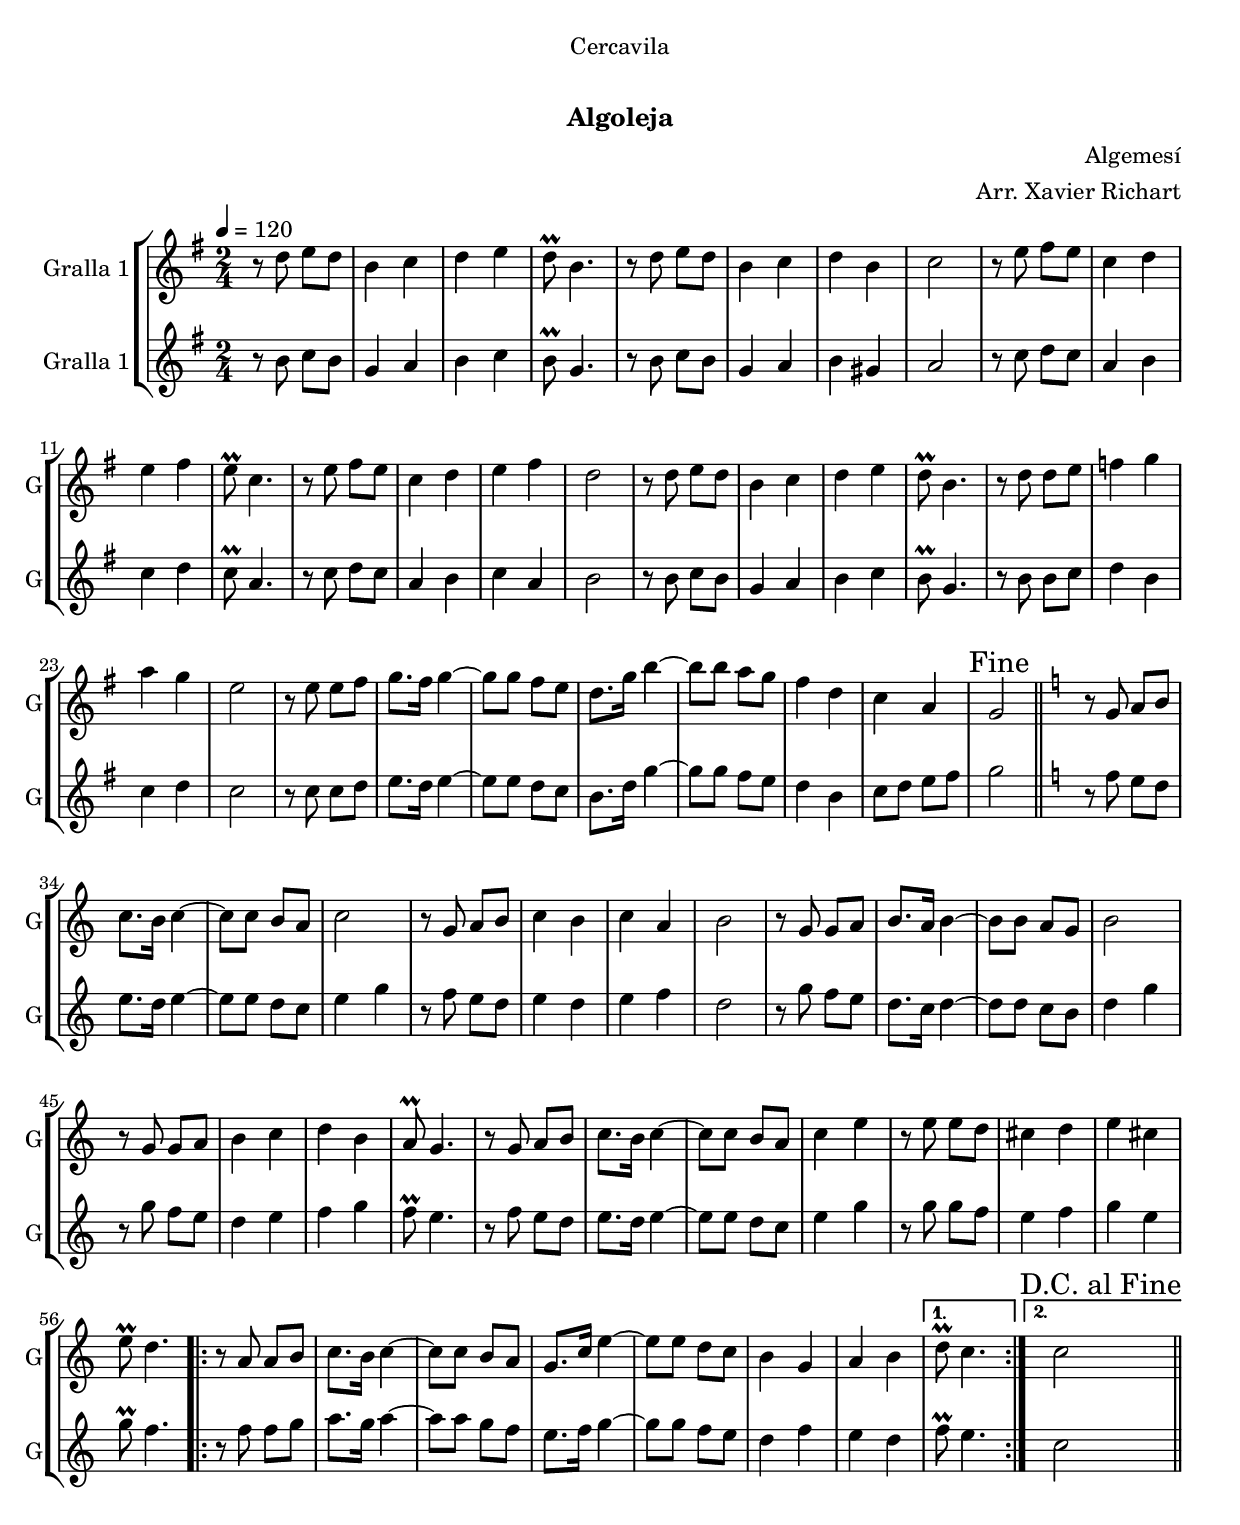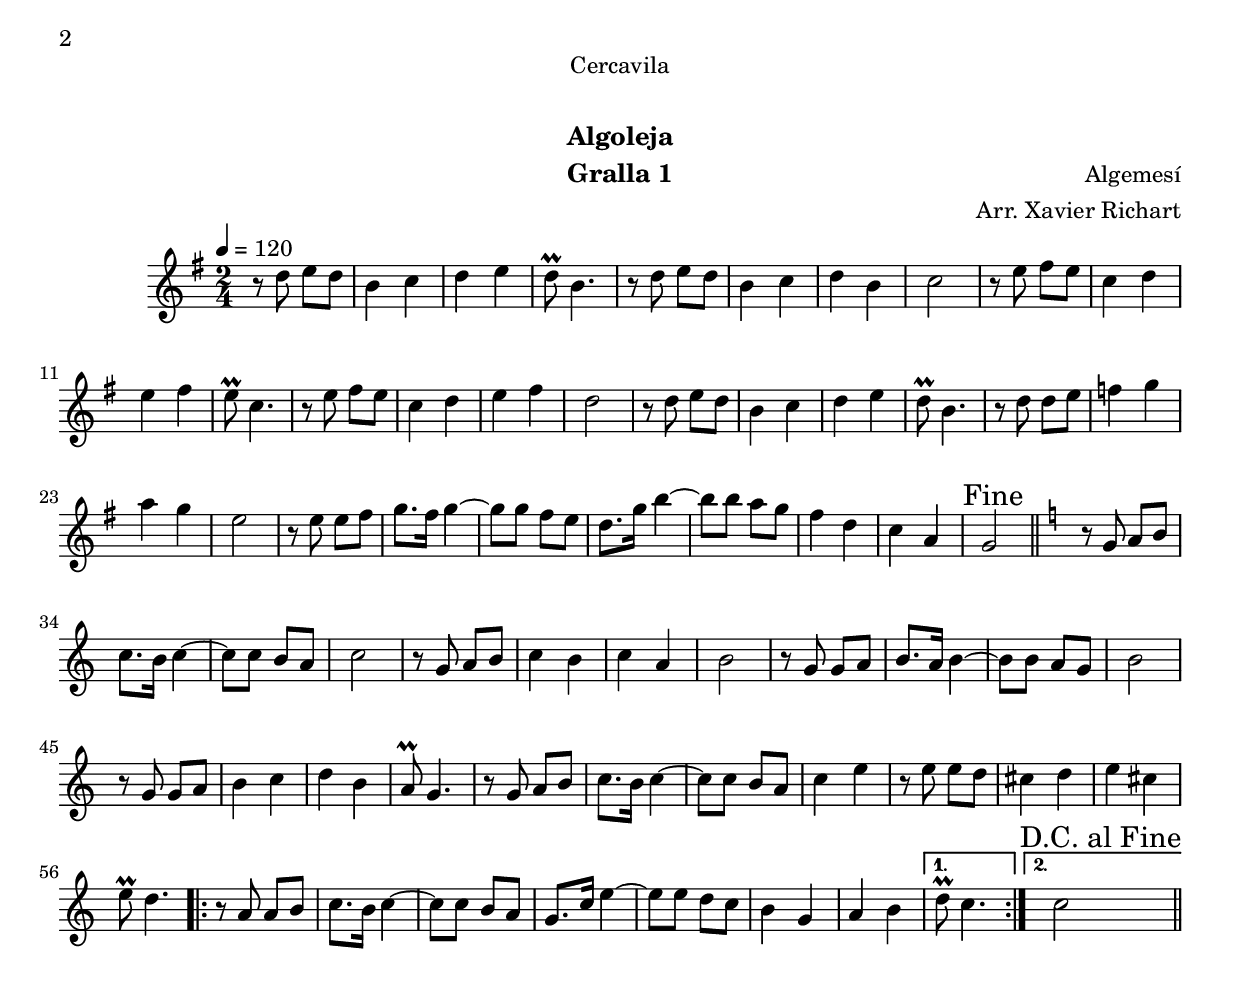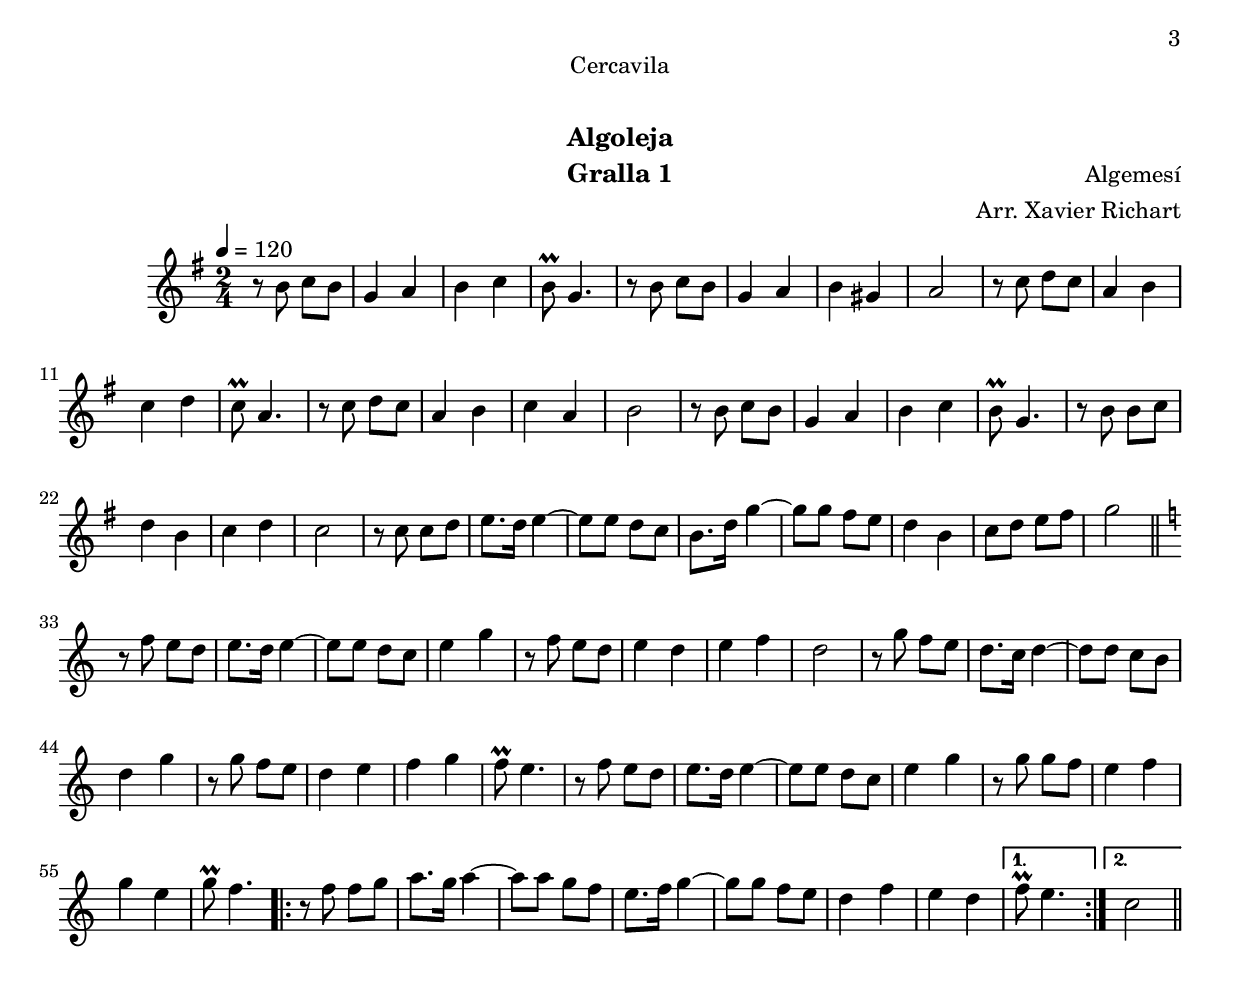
\version "2.22.1"

\header {
  dedication="Cercavila"
  title="  "
  subtitle="Algoleja"
  subsubtitle=""
  poet=""
  meter=""
  piece=""
  composer="Algemesí"
  arranger="Arr. Xavier Richart"
  opus=""
  instrument=""
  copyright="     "
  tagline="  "
}

liniaroAa =
\relative d''
{
  \tempo 4=120
  \clef treble
  \key g \major
  \time 2/4
  r8 d e d  |
  b4 c  |
  d4 e  |
  d8\prall b4.  |
  %05
  r8 d e d  |
  b4 c  |
  d4 b  |
  c2  |
  r8 e fis e  |
  %10
  c4 d  |
  e4 fis  |
  e8\prall c4.  |
  r8 e fis e  |
  c4 d  |
  %15
  e4 fis  |
  d2  |
  r8 d e d  |
  b4 c  |
  d4 e  |
  %20
  d8\prall b4.  |
  r8 d d e  |
  f4 g  |
  a4 g  |
  e2  |
  %25
  r8 e e fis  |
  g8. fis16 g4 ~  |
  g8 g fis e  |
  d8. g16 b4 ~  |
  b8 b a g  |
  %30
  fis4 d  |
  c4 a  |
  \mark "Fine" g2  \bar "||"
  \key c \major   r8 g a b  |
  c8. b16 c4 ~  |
  %35
  c8 c b a  |
  c2  |
  r8 g a b  |
  c4 b  |
  c4 a  |
  %40
  b2  |
  r8 g g a  |
  b8. a16 b4 ~  |
  b8 b a g  |
  b2  |
  %45
  r8 g g a  |
  b4 c  |
  d4 b  |
  a8\prall g4.  |
  r8 g a b  |
  %50
  c8. b16 c4 ~  |
  c8 c b a  |
  c4 e  |
  r8 e e d  |
  cis4 d  |
  %55
  e4 cis  |
  e8\prall d4.  |
  \repeat volta 2 { r8 a a b  |
  c8. b16 c4 ~  |
  c8 c b a  |
  %60
  g8. c16 e4 ~  |
  e8 e d c  |
  b4 g  |
  a4 b }
  \alternative { { d8\prall c4. }
  %65
  { \mark "D.C. al Fine" c2 } } \bar "||"
}

liniaroAb =
\relative b'
{
  \tempo 4=120
  \clef treble
  \key g \major
  \time 2/4
  r8 b c b  |
  g4 a  |
  b4 c  |
  b8\prall g4.  |
  %05
  r8 b c b  |
  g4 a  |
  b4 gis  |
  a2  |
  r8 c d c  |
  %10
  a4 b  |
  c4 d  |
  c8\prall a4.  |
  r8 c d c  |
  a4 b  |
  %15
  c4 a  |
  b2  |
  r8 b c b  |
  g4 a  |
  b4 c  |
  %20
  b8\prall g4.  |
  r8 b b c  |
  d4 b  |
  c4 d  |
  c2  |
  %25
  r8 c c d  |
  e8. d16 e4 ~  |
  e8 e d c  |
  b8. d16 g4 ~  |
  g8 g fis e  |
  %30
  d4 b  |
  c8 d e fis  |
  g2  \bar "||"
  \key c \major   r8 f e d  |
  e8. d16 e4 ~  |
  %35
  e8 e d c  |
  e4 g  |
  r8 f e d  |
  e4 d  |
  e4 f  |
  %40
  d2  |
  r8 g f e  |
  d8. c16 d4 ~  |
  d8 d c b  |
  d4 g  |
  %45
  r8 g f e  |
  d4 e  |
  f4 g  |
  f8\prall e4.  |
  r8 f e d  |
  %50
  e8. d16 e4 ~  |
  e8 e d c  |
  e4 g  |
  r8 g g f  |
  e4 f  |
  %55
  g4 e  |
  g8\prall f4.  |
  \repeat volta 2 { r8 f f g  |
  a8. g16 a4 ~  |
  a8 a g f  |
  %60
  e8. f16 g4 ~  |
  g8 g f e  |
  d4 f  |
  e4 d }
  \alternative { { f8\prall e4. }
  %65
  { c2 } } \bar "||"
}

\bookpart {
  \score {
    \new StaffGroup {
      \override Score.RehearsalMark #'self-alignment-X = #LEFT
      <<
        \new Staff \with {instrumentName = #"Gralla 1" shortInstrumentName = #"G"} \liniaroAa
        \new Staff \with {instrumentName = #"Gralla 1" shortInstrumentName = #"G"} \liniaroAb
      >>
    }
    \layout {}
  }
  \score { \unfoldRepeats
    \new StaffGroup {
      \override Score.RehearsalMark #'self-alignment-X = #LEFT
      <<
        \new Staff \with {instrumentName = #"Gralla 1" shortInstrumentName = #"G"} \liniaroAa
        \new Staff \with {instrumentName = #"Gralla 1" shortInstrumentName = #"G"} \liniaroAb
      >>
    }
    \midi {
      \set Staff.midiInstrument = "oboe"
      \set DrumStaff.midiInstrument = "drums"
    }
  }
}

\bookpart {
  \header {instrument="Gralla 1"}
  \score {
    \new StaffGroup {
      \override Score.RehearsalMark #'self-alignment-X = #LEFT
      <<
        \new Staff \liniaroAa
      >>
    }
    \layout {}
  }
  \score { \unfoldRepeats
    \new StaffGroup {
      \override Score.RehearsalMark #'self-alignment-X = #LEFT
      <<
        \new Staff \liniaroAa
      >>
    }
    \midi {
      \set Staff.midiInstrument = "oboe"
      \set DrumStaff.midiInstrument = "drums"
    }
  }
}

\bookpart {
  \header {instrument="Gralla 1"}
  \score {
    \new StaffGroup {
      \override Score.RehearsalMark #'self-alignment-X = #LEFT
      <<
        \new Staff \liniaroAb
      >>
    }
    \layout {}
  }
  \score { \unfoldRepeats
    \new StaffGroup {
      \override Score.RehearsalMark #'self-alignment-X = #LEFT
      <<
        \new Staff \liniaroAb
      >>
    }
    \midi {
      \set Staff.midiInstrument = "oboe"
      \set DrumStaff.midiInstrument = "drums"
    }
  }
}

